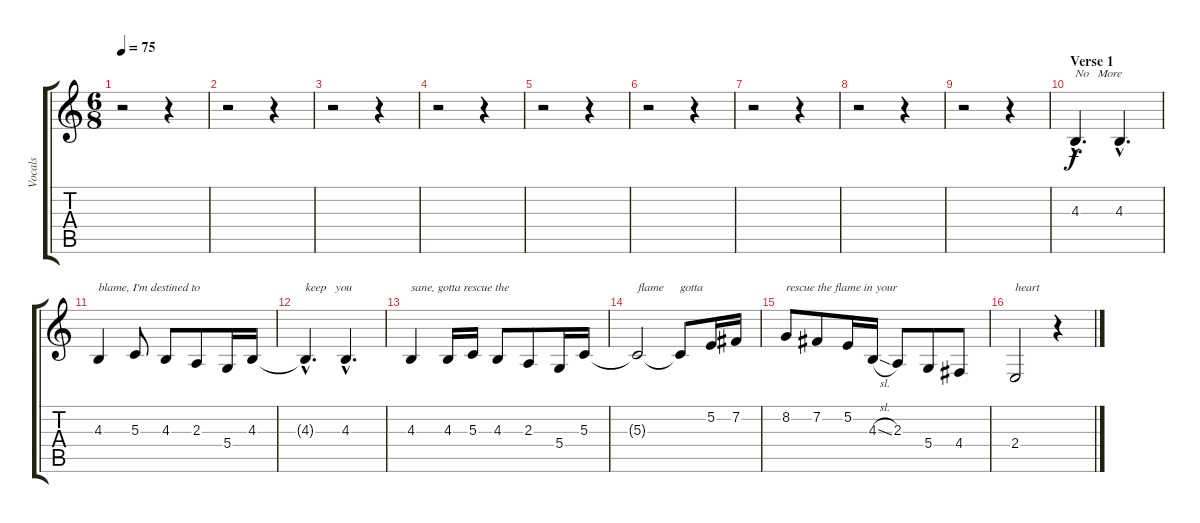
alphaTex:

\track ("Vocals" "Vocals") {instrument tangoaccordion}
\staff {score tabs}
\tuning (E4 B3 G3 D3 A2 E2) {hide}
\ts (6 8)
\tempo 75
\clef g2
\ks c
r.2{dy f} r.4 |
r.2 r.4 |
r.2 r.4 |
r.2 r.4 |
r.2 r.4 |
r.2 r.4 |
r.2 r.4 |
r.2 r.4 |
r.2 r.4 |
\section ("" "Verse 1")
4.3{hac}.4{d txt "No   More"} 4.3{hac}.4{d} |
4.3.4{txt "blame, I'm destined to  "} 5.3.8 4.3.8 2.3.8 5.4.16 4.3.16 |
4.3{hac t}.4{d txt "keep   you"} 4.3{hac}.4{d} |
4.3.4{txt "sane, gotta rescue the"} 4.3.16 5.3.16 4.3.8 2.3.8 5.4.16 5.3.16 |
5.3{t}.2{txt "flame"} 5.3{t}.8{txt "gotta"} 5.2.16 7.2.16 |
8.2.8{txt "rescue the flame in your "} 7.2.8 5.2.16 4.3{sl}.16 2.3.8 5.4.8 4.4.8 |
2.4.2{txt "heart"} r.4
